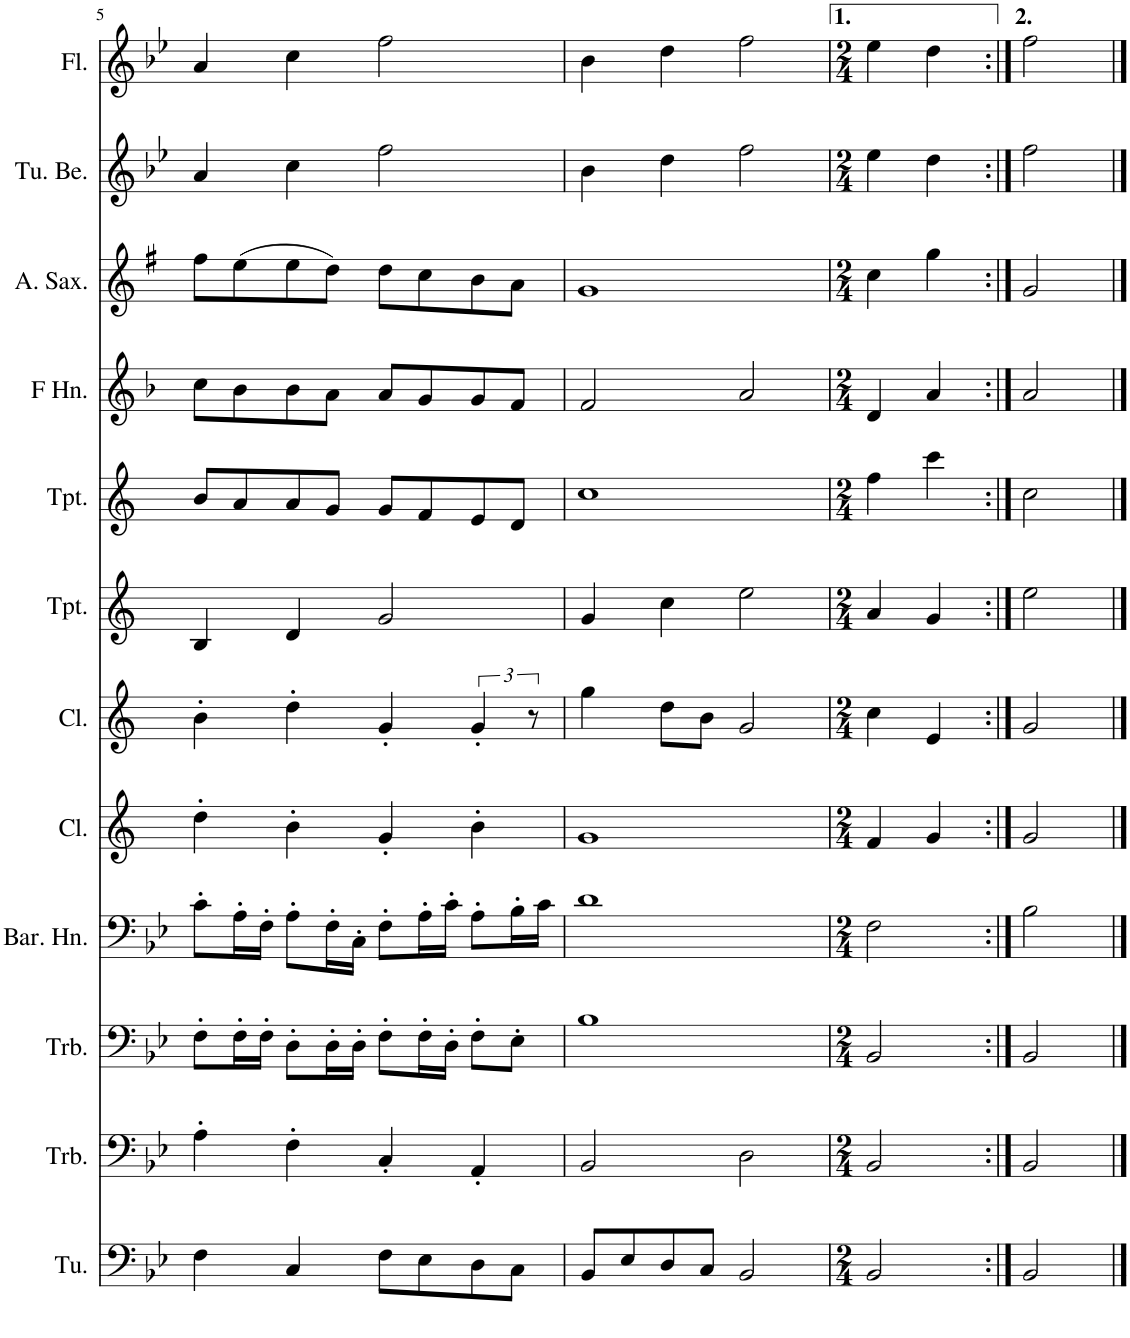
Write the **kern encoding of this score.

**kern	**kern	**kern	**kern	**kern	**kern	**kern	**kern	**kern	**kern	**kern	**kern
*part12	*part11	*part10	*part9	*part8	*part7	*part6	*part5	*part4	*part3	*part2	*part1
*staff12	*staff11	*staff10	*staff9	*staff8	*staff7	*staff6	*staff5	*staff4	*staff3	*staff2	*staff1
*I"Tuba	*I"Trombone	*I"Trombone	*I"Baritone Horn	*I"Clarinet	*I"Clarinet	*I"Trumpet	*I"Trumpet	*I"Horn in F	*I"Alto Saxophone	*I"Tubular Bells	*I"Flute
*I'Tu.	*I'Trb.	*I'Trb.	*I'Bar. Hn.	*I'Cl.	*I'Cl.	*I'Tpt.	*I'Tpt.	*	*I'A. Sax.	*I'Tu. Be.	*I'Fl.
!!LO:PB:g=z
*clefF4	*clefF4	*clefF4	*clefF4	*clefG2	*clefG2	*clefG2	*clefG2	*clefG2	*clefG2	*clefG2	*clefG2
*	*	*	*Trd4c7	*Trd1c2	*Trd1c2	*Trd1c2	*Trd1c2	*Trd1c2	*Trd5c9	*	*
*k[b-e-]	*k[b-e-]	*k[b-e-]	*k[b-e-]	*k[]	*k[]	*k[]	*k[]	*k[b-]	*k[f#]	*k[b-e-]	*k[b-e-]
*M4/4	*M4/4	*M4/4	*M4/4	*M4/4	*M4/4	*M4/4	*M4/4	*M4/4	*M4/4	*M4/4	*M4/4
=5	=5	=5	=5	=5	=5	=5	=5	=5	=5	=5	=5
4F\	4A'\	8F'\L	8c'\L	4dd'\	4b'\	4B/	8b/L	8cc\L	8ff#\L	4a/	4a/
.	.	16F'\L	16A'\L	.	.	.	8a/	8b-\	(8ee\	.	.
.	.	16F'\JJ	16F'\JJ	.	.	.	.	.	.	.	.
4C/	4F'\	8D'\L	8A'\L	4b'\	4dd'\	4d/	8a/	8b-\	8ee\	4cc\	4cc\
.	.	16D'\L	16F'\L	.	.	.	8g/J	8a\J	8dd\J)	.	.
.	.	16D'\JJ	16C'\JJ	.	.	.	.	.	.	.	.
8F\L	4C'/	8F'\L	8F'\L	4g'/	4g'/	2g/	8g/L	8a/L	8dd\L	2ff\	2ff\
8E-\	.	16F'\L	16A'\L	.	.	.	8f/	8g/	8cc\	.	.
.	.	16D'\JJ	16c'\JJ	.	.	.	.	.	.	.	.
8D\	4AA'/	8F'\L	8A'\L	4b'\	6g'/	.	8e/	8g/	8b\	.	.
8C\J	.	8E-'\J	16B-'\L	.	.	.	8d/J	8f/J	8a\J	.	.
.	.	.	.	.	12r	.	.	.	.	.	.
.	.	.	16c\JJ	.	.	.	.	.	.	.	.
=6	=6	=6	=6	=6	=6	=6	=6	=6	=6	=6	=6
8BB-/L	2BB-/	1B-	1d	1g	4gg\	4g/	1cc	2f/	1g	4b-\	4b-\
8E-/	.	.	.	.	.	.	.	.	.	.	.
8D/	.	.	.	.	8dd\L	4cc\	.	.	.	4dd\	4dd\
8C/J	.	.	.	.	8b\J	.	.	.	.	.	.
2BB-/	2D\	.	.	.	2g/	2ee\	.	2a/	.	2ff\	2ff\
=7	=7	=7	=7	=7	=7	=7	=7	=7	=7	=7	=7
*M2/4	*M2/4	*M2/4	*M2/4	*M2/4	*M2/4	*M2/4	*M2/4	*M2/4	*M2/4	*M2/4	*M2/4
2BB-/	2BB-/	2BB-/	2F\	4f/	4cc\	4a/	4ff\	4d/	4cc\	4ee-\	4ee-\
.	.	.	.	4g/	4e/	4g/	4ccc\	4a/	4gg\	4dd\	4dd\
=8:|!	=8:|!	=8:|!	=8:|!	=8:|!	=8:|!	=8:|!	=8:|!	=8:|!	=8:|!	=8:|!	=8:|!
2BB-/	2BB-/	2BB-/	2B-\	2g/	2g/	2ee\	2cc\	2a/	2g/	2ff\	2ff\
==	==	==	==	==	==	==	==	==	==	==	==
*-	*-	*-	*-	*-	*-	*-	*-	*-	*-	*-	*-
